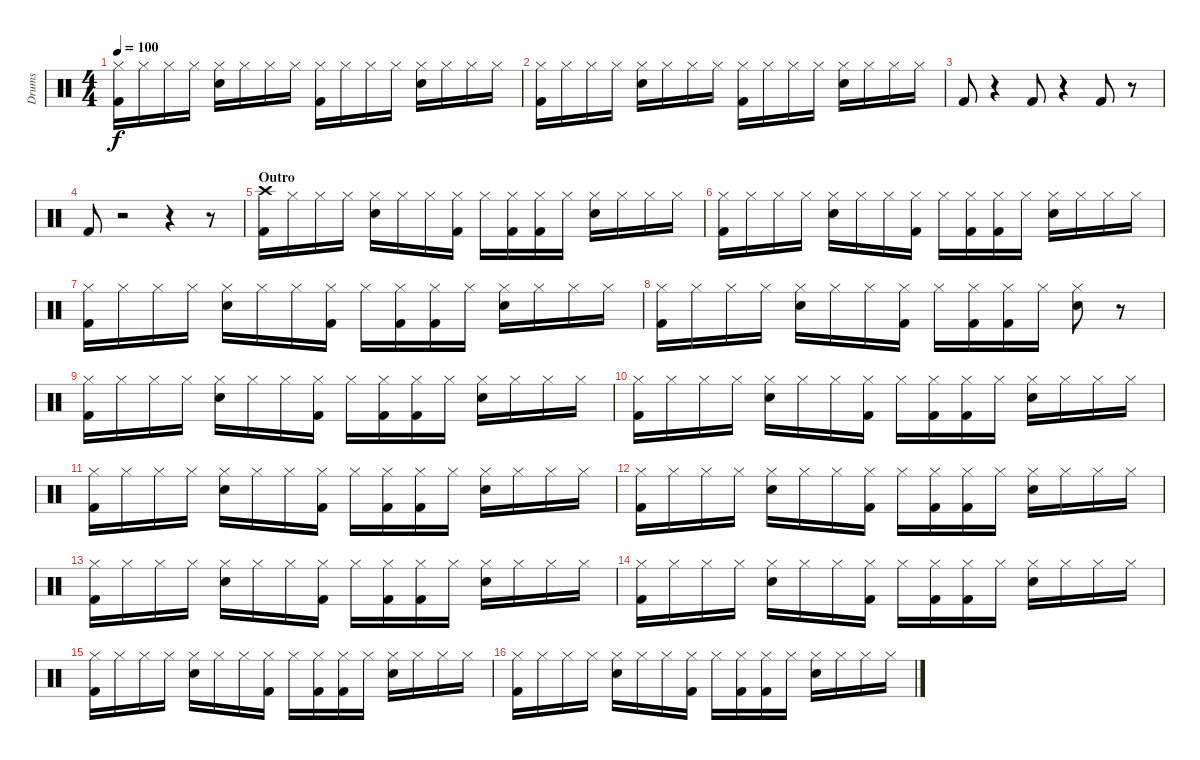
\track ("Drums" "Drums") {instrument percussion}
\staff {score}
\articulation defaults
\ts (4 4)
\tempo 100
\clef neutral
\ks c
("Hi-Hat (closed)" "Kick (hit) 2").16{dy f} "Hi-Hat (closed)".16 "Hi-Hat (closed)".16 "Hi-Hat (closed)".16 ("Hi-Hat (closed)" "Electric Snare (hit)").16 "Hi-Hat (closed)".16 "Hi-Hat (closed)".16 "Hi-Hat (closed)".16 ("Kick (hit) 2" "Hi-Hat (closed)").16 "Hi-Hat (closed)".16 "Hi-Hat (closed)".16 "Hi-Hat (closed)".16 ("Hi-Hat (closed)" "Electric Snare (hit)").16 "Hi-Hat (closed)".16 "Hi-Hat (closed)".16 "Hi-Hat (closed)".16 |
("Hi-Hat (closed)" "Kick (hit) 2").16 "Hi-Hat (closed)".16 "Hi-Hat (closed)".16 "Hi-Hat (closed)".16 ("Hi-Hat (closed)" "Electric Snare (hit)").16 "Hi-Hat (closed)".16 "Hi-Hat (closed)".16 "Hi-Hat (closed)".16 ("Kick (hit) 2" "Hi-Hat (closed)").16 "Hi-Hat (closed)".16 "Hi-Hat (closed)".16 "Hi-Hat (closed)".16 ("Hi-Hat (closed)" "Electric Snare (hit)").16 "Hi-Hat (closed)".16 "Hi-Hat (closed)".16 "Hi-Hat (closed)".16 |
"Kick (hit) 2".8 r.4 "Kick (hit) 2".8 r.4 "Kick (hit) 2".8 r.8 |
"Kick (hit) 2".8 r.2 r.4 r.8 |
\section ("" "Outro")
("Crash high (hit)" "Kick (hit) 2").16 "Hi-Hat (closed)".16 "Hi-Hat (closed)".16 "Hi-Hat (closed)".16 ("Hi-Hat (closed)" "Electric Snare (hit)").16 "Hi-Hat (closed)".16 "Hi-Hat (closed)".16 ("Hi-Hat (closed)" "Kick (hit) 2").16 "Hi-Hat (closed)".16 ("Hi-Hat (closed)" "Kick (hit) 2").16 ("Hi-Hat (closed)" "Kick (hit) 2").16 "Hi-Hat (closed)".16 ("Hi-Hat (closed)" "Electric Snare (hit)").16 "Hi-Hat (closed)".16 "Hi-Hat (closed)".16 "Hi-Hat (closed)".16 |
("Hi-Hat (closed)" "Kick (hit) 2").16 "Hi-Hat (closed)".16 "Hi-Hat (closed)".16 "Hi-Hat (closed)".16 ("Hi-Hat (closed)" "Electric Snare (hit)").16 "Hi-Hat (closed)".16 "Hi-Hat (closed)".16 ("Hi-Hat (closed)" "Kick (hit) 2").16 "Hi-Hat (closed)".16 ("Hi-Hat (closed)" "Kick (hit) 2").16 ("Hi-Hat (closed)" "Kick (hit) 2").16 "Hi-Hat (closed)".16 ("Hi-Hat (closed)" "Electric Snare (hit)").16 "Hi-Hat (closed)".16 "Hi-Hat (closed)".16 "Hi-Hat (closed)".16 |
("Hi-Hat (closed)" "Kick (hit) 2").16 "Hi-Hat (closed)".16 "Hi-Hat (closed)".16 "Hi-Hat (closed)".16 ("Hi-Hat (closed)" "Electric Snare (hit)").16 "Hi-Hat (closed)".16 "Hi-Hat (closed)".16 ("Hi-Hat (closed)" "Kick (hit) 2").16 "Hi-Hat (closed)".16 ("Hi-Hat (closed)" "Kick (hit) 2").16 ("Hi-Hat (closed)" "Kick (hit) 2").16 "Hi-Hat (closed)".16 ("Hi-Hat (closed)" "Electric Snare (hit)").16 "Hi-Hat (closed)".16 "Hi-Hat (closed)".16 "Hi-Hat (closed)".16 |
("Hi-Hat (closed)" "Kick (hit) 2").16 "Hi-Hat (closed)".16 "Hi-Hat (closed)".16 "Hi-Hat (closed)".16 ("Hi-Hat (closed)" "Electric Snare (hit)").16 "Hi-Hat (closed)".16 "Hi-Hat (closed)".16 ("Hi-Hat (closed)" "Kick (hit) 2").16 "Hi-Hat (closed)".16 ("Hi-Hat (closed)" "Kick (hit) 2").16 ("Hi-Hat (closed)" "Kick (hit) 2").16 "Hi-Hat (closed)".16 ("Hi-Hat (closed)" "Electric Snare (hit)").8 r.8 |
("Hi-Hat (closed)" "Kick (hit) 2").16 "Hi-Hat (closed)".16 "Hi-Hat (closed)".16 "Hi-Hat (closed)".16 ("Hi-Hat (closed)" "Electric Snare (hit)").16 "Hi-Hat (closed)".16 "Hi-Hat (closed)".16 ("Hi-Hat (closed)" "Kick (hit) 2").16 "Hi-Hat (closed)".16 ("Hi-Hat (closed)" "Kick (hit) 2").16 ("Hi-Hat (closed)" "Kick (hit) 2").16 "Hi-Hat (closed)".16 ("Hi-Hat (closed)" "Electric Snare (hit)").16 "Hi-Hat (closed)".16 "Hi-Hat (closed)".16 "Hi-Hat (closed)".16 |
("Hi-Hat (closed)" "Kick (hit) 2").16 "Hi-Hat (closed)".16 "Hi-Hat (closed)".16 "Hi-Hat (closed)".16 ("Hi-Hat (closed)" "Electric Snare (hit)").16 "Hi-Hat (closed)".16 "Hi-Hat (closed)".16 ("Hi-Hat (closed)" "Kick (hit) 2").16 "Hi-Hat (closed)".16 ("Hi-Hat (closed)" "Kick (hit) 2").16 ("Hi-Hat (closed)" "Kick (hit) 2").16 "Hi-Hat (closed)".16 ("Hi-Hat (closed)" "Electric Snare (hit)").16 "Hi-Hat (closed)".16 "Hi-Hat (closed)".16 "Hi-Hat (closed)".16 |
("Hi-Hat (closed)" "Kick (hit) 2").16 "Hi-Hat (closed)".16 "Hi-Hat (closed)".16 "Hi-Hat (closed)".16 ("Hi-Hat (closed)" "Electric Snare (hit)").16 "Hi-Hat (closed)".16 "Hi-Hat (closed)".16 ("Hi-Hat (closed)" "Kick (hit) 2").16 "Hi-Hat (closed)".16 ("Hi-Hat (closed)" "Kick (hit) 2").16 ("Hi-Hat (closed)" "Kick (hit) 2").16 "Hi-Hat (closed)".16 ("Hi-Hat (closed)" "Electric Snare (hit)").16 "Hi-Hat (closed)".16 "Hi-Hat (closed)".16 "Hi-Hat (closed)".16 |
("Hi-Hat (closed)" "Kick (hit) 2").16 "Hi-Hat (closed)".16 "Hi-Hat (closed)".16 "Hi-Hat (closed)".16 ("Hi-Hat (closed)" "Electric Snare (hit)").16 "Hi-Hat (closed)".16 "Hi-Hat (closed)".16 ("Hi-Hat (closed)" "Kick (hit) 2").16 "Hi-Hat (closed)".16 ("Hi-Hat (closed)" "Kick (hit) 2").16 ("Hi-Hat (closed)" "Kick (hit) 2").16 "Hi-Hat (closed)".16 ("Hi-Hat (closed)" "Electric Snare (hit)").16 "Hi-Hat (closed)".16 "Hi-Hat (closed)".16 "Hi-Hat (closed)".16 |
("Hi-Hat (closed)" "Kick (hit) 2").16 "Hi-Hat (closed)".16 "Hi-Hat (closed)".16 "Hi-Hat (closed)".16 ("Hi-Hat (closed)" "Electric Snare (hit)").16 "Hi-Hat (closed)".16 "Hi-Hat (closed)".16 ("Hi-Hat (closed)" "Kick (hit) 2").16 "Hi-Hat (closed)".16 ("Hi-Hat (closed)" "Kick (hit) 2").16 ("Hi-Hat (closed)" "Kick (hit) 2").16 "Hi-Hat (closed)".16 ("Hi-Hat (closed)" "Electric Snare (hit)").16 "Hi-Hat (closed)".16 "Hi-Hat (closed)".16 "Hi-Hat (closed)".16 |
("Hi-Hat (closed)" "Kick (hit) 2").16 "Hi-Hat (closed)".16 "Hi-Hat (closed)".16 "Hi-Hat (closed)".16 ("Hi-Hat (closed)" "Electric Snare (hit)").16 "Hi-Hat (closed)".16 "Hi-Hat (closed)".16 ("Hi-Hat (closed)" "Kick (hit) 2").16 "Hi-Hat (closed)".16 ("Hi-Hat (closed)" "Kick (hit) 2").16 ("Hi-Hat (closed)" "Kick (hit) 2").16 "Hi-Hat (closed)".16 ("Hi-Hat (closed)" "Electric Snare (hit)").16 "Hi-Hat (closed)".16 "Hi-Hat (closed)".16 "Hi-Hat (closed)".16 |
("Hi-Hat (closed)" "Kick (hit) 2").16 "Hi-Hat (closed)".16 "Hi-Hat (closed)".16 "Hi-Hat (closed)".16 ("Hi-Hat (closed)" "Electric Snare (hit)").16 "Hi-Hat (closed)".16 "Hi-Hat (closed)".16 ("Hi-Hat (closed)" "Kick (hit) 2").16 "Hi-Hat (closed)".16 ("Hi-Hat (closed)" "Kick (hit) 2").16 ("Hi-Hat (closed)" "Kick (hit) 2").16 "Hi-Hat (closed)".16 ("Hi-Hat (closed)" "Electric Snare (hit)").16 "Hi-Hat (closed)".16 "Hi-Hat (closed)".16 "Hi-Hat (closed)".16 |
("Hi-Hat (closed)" "Kick (hit) 2").16 "Hi-Hat (closed)".16 "Hi-Hat (closed)".16 "Hi-Hat (closed)".16 ("Hi-Hat (closed)" "Electric Snare (hit)").16 "Hi-Hat (closed)".16 "Hi-Hat (closed)".16 ("Hi-Hat (closed)" "Kick (hit) 2").16 "Hi-Hat (closed)".16 ("Hi-Hat (closed)" "Kick (hit) 2").16 ("Hi-Hat (closed)" "Kick (hit) 2").16 "Hi-Hat (closed)".16 ("Hi-Hat (closed)" "Electric Snare (hit)").16 "Hi-Hat (closed)".16 "Hi-Hat (closed)".16 "Hi-Hat (closed)".16
